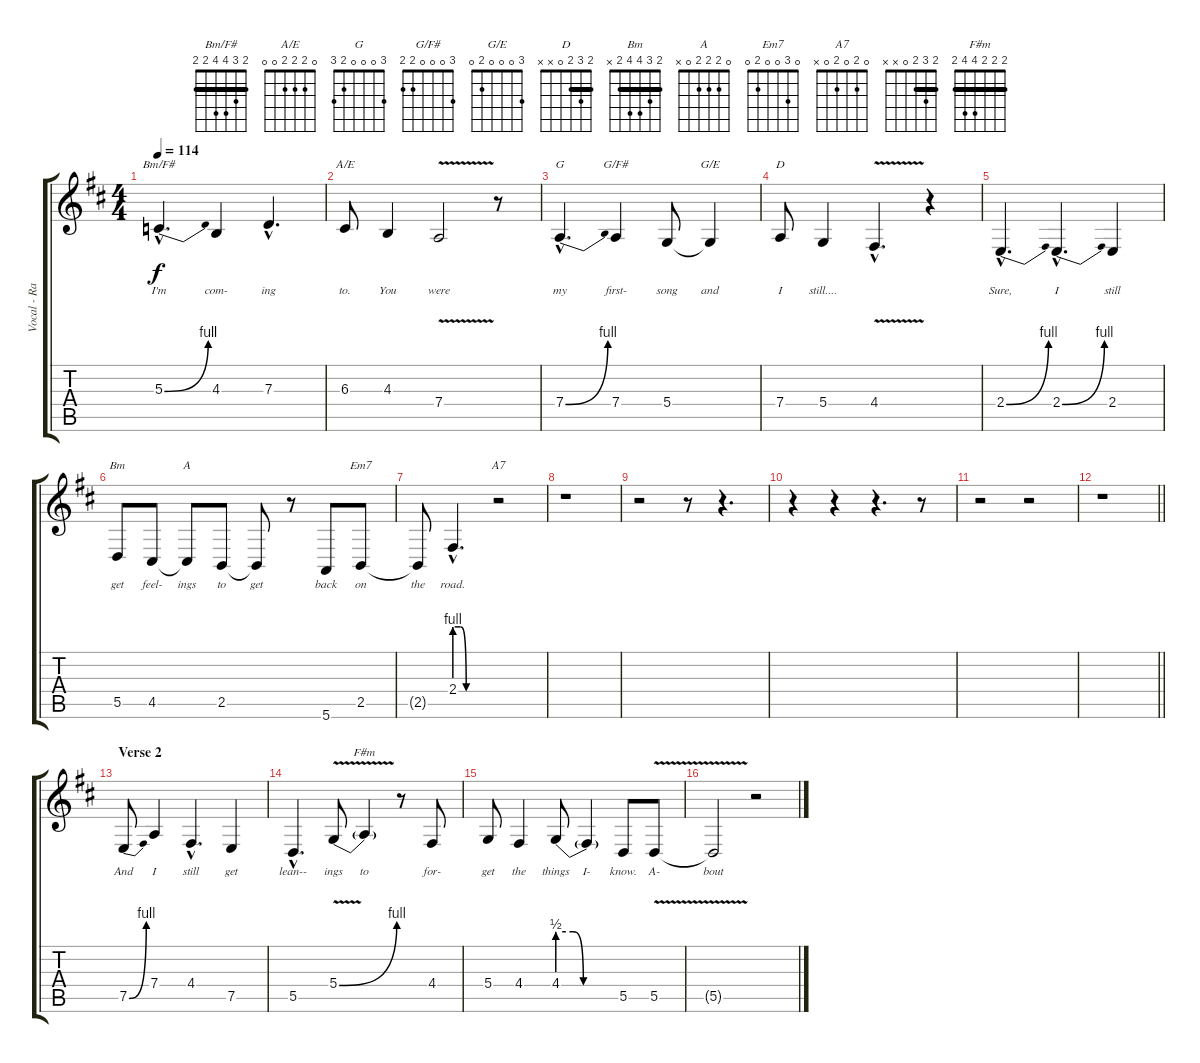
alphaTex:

\track ("Vocal - Ralph McTell" "Vocal - Ra") {instrument flute}
\staff {score tabs}
\tuning (E4 B3 G3 D3 A2 E2) {hide}
\chord ("Bm/F#" 2 3 4 4 2 2) {barre 2}
\chord ("A/E" 0 2 2 2 0 0)
\chord ("G" 3 0 0 0 2 3)
\chord ("G/F#" 3 0 0 0 2 2)
\chord ("G/E" 3 0 0 0 2 0)
\chord ("D" 2 3 2 0 x x) {barre 2}
\chord ("Bm" 2 3 4 4 2 x) {barre 2}
\chord ("A" 0 2 2 2 0 x)
\chord ("Em7" 0 3 0 0 2 0)
\chord ("A7" 0 2 0 2 0 x)
\chord (" " 2 3 2 0 x x) {barre 2}
\chord ("F#m" 2 2 2 4 4 2) {barre 2}
\ts (4 4)
\tempo 114
\clef g2
\ks d
5.3{be (bend 0 0 60 4) hac}.4{d ch "Bm/F#" lyrics (0 "I'm") lyrics (1 "") lyrics (2 "") lyrics (3 "") lyrics (4 "") dy f} 4.3.4{lyrics (0 "com-") lyrics (1 "") lyrics (2 "") lyrics (3 "") lyrics (4 "")} 7.3{hac}.4{d lyrics (0 "ing") lyrics (1 "") lyrics (2 "") lyrics (3 "") lyrics (4 "")} |
6.3.8{ch "A/E" lyrics (0 "to.") lyrics (1 "") lyrics (2 "") lyrics (3 "") lyrics (4 "")} 4.3.4{lyrics (0 "You") lyrics (1 "") lyrics (2 "") lyrics (3 "") lyrics (4 "")} 7.4{v}.2{lyrics (0 "were") lyrics (1 "") lyrics (2 "") lyrics (3 "") lyrics (4 "")} r.8 |
7.4{be (bend 0 0 60 4) hac}.4{d ch "G" lyrics (0 "my") lyrics (1 "") lyrics (2 "") lyrics (3 "") lyrics (4 "")} 7.4.4{ch "G/F#" lyrics (0 "first-") lyrics (1 "") lyrics (2 "") lyrics (3 "") lyrics (4 "")} 5.4.8{lyrics (0 "song") lyrics (1 "") lyrics (2 "") lyrics (3 "") lyrics (4 "")} 5.4{t}.4{ch "G/E" lyrics (0 "and") lyrics (1 "") lyrics (2 "") lyrics (3 "") lyrics (4 "")} |
7.4.8{ch "D" lyrics (0 "I") lyrics (1 "") lyrics (2 "") lyrics (3 "") lyrics (4 "")} 5.4.4{lyrics (0 "still....") lyrics (1 "") lyrics (2 "") lyrics (3 "") lyrics (4 "")} 4.4{v hac}.4{d lyrics (0 "") lyrics (1 "") lyrics (2 "") lyrics (3 "") lyrics (4 "")} r.4 |
2.4{be (bend 0 0 60 4) hac}.4{d lyrics (0 "Sure,") lyrics (1 "") lyrics (2 "") lyrics (3 "") lyrics (4 "")} 2.4{be (bend 0 0 60 4) hac}.4{d lyrics (0 "I") lyrics (1 "") lyrics (2 "") lyrics (3 "") lyrics (4 "")} 2.4.4{lyrics (0 "still") lyrics (1 "") lyrics (2 "") lyrics (3 "") lyrics (4 "")} |
5.5.8{ch "Bm" lyrics (0 "get") lyrics (1 "") lyrics (2 "") lyrics (3 "") lyrics (4 "")} 4.5.8{lyrics (0 "feel-") lyrics (1 "") lyrics (2 "") lyrics (3 "") lyrics (4 "")} 4.5{t}.8{ch "A" lyrics (0 "ings") lyrics (1 "") lyrics (2 "") lyrics (3 "") lyrics (4 "")} 2.5.8{lyrics (0 "to") lyrics (1 "") lyrics (2 "") lyrics (3 "") lyrics (4 "")} 2.5{t}.8{lyrics (0 "get") lyrics (1 "") lyrics (2 "") lyrics (3 "") lyrics (4 "")} r.8 5.6.8{lyrics (0 "back") lyrics (1 "") lyrics (2 "") lyrics (3 "") lyrics (4 "")} 2.5.8{ch "Em7" lyrics (0 "on") lyrics (1 "") lyrics (2 "") lyrics (3 "") lyrics (4 "")} |
2.5{t}.8{lyrics (0 "the") lyrics (1 "") lyrics (2 "") lyrics (3 "") lyrics (4 "")} 2.4{be (custom 0 4 10 4 20 0 40 0 60 0) hac}.4{d lyrics (0 "road.") lyrics (1 "") lyrics (2 "") lyrics (3 "") lyrics (4 "")} r.2{ch "A7"} |
r.1{ch " "} |
r.2 r.8 r.4{d} |
r.4 r.4 r.4{d} r.8 |
r.2 r.2 |
\barLineRight lightlight
r.1 |
\section ("" "Verse 2")
7.5{be (bend 0 0 60 4)}.8{lyrics (0 "And") lyrics (1 "") lyrics (2 "") lyrics (3 "") lyrics (4 "")} 7.4.4{lyrics (0 "I") lyrics (1 "") lyrics (2 "") lyrics (3 "") lyrics (4 "")} 4.4{hac}.4{d lyrics (0 "still") lyrics (1 "") lyrics (2 "") lyrics (3 "") lyrics (4 "")} 7.5.4{lyrics (0 "get") lyrics (1 "") lyrics (2 "") lyrics (3 "") lyrics (4 "")} |
5.5{hac}.4{d lyrics (0 "lean--") lyrics (1 "") lyrics (2 "") lyrics (3 "") lyrics (4 "")} 5.4{be (bend 0 0 60 4) v}.8{lyrics (0 "ings") lyrics (1 "") lyrics (2 "") lyrics (3 "") lyrics (4 "")} 5.4{t}.4{ch "F#m" lyrics (0 "to") lyrics (1 "") lyrics (2 "") lyrics (3 "") lyrics (4 "")} r.8 4.4.8{lyrics (0 "for-") lyrics (1 "") lyrics (2 "") lyrics (3 "") lyrics (4 "")} |
5.4.8{lyrics (0 "get") lyrics (1 "") lyrics (2 "") lyrics (3 "") lyrics (4 "")} 4.4.4{lyrics (0 "the") lyrics (1 "") lyrics (2 "") lyrics (3 "") lyrics (4 "")} 4.4{be (custom 0 2 15 2 25 0 40 0 60 0)}.8{lyrics (0 "things") lyrics (1 "") lyrics (2 "") lyrics (3 "") lyrics (4 "")} 4.4{t}.4{lyrics (0 "I-") lyrics (1 "") lyrics (2 "") lyrics (3 "") lyrics (4 "")} 5.5.8{lyrics (0 "know.") lyrics (1 "") lyrics (2 "") lyrics (3 "") lyrics (4 "")} 5.5{v}.8{lyrics (0 "A-") lyrics (1 "") lyrics (2 "") lyrics (3 "") lyrics (4 "")} |
5.5{t}.2{lyrics (0 "bout") lyrics (1 "") lyrics (2 "") lyrics (3 "") lyrics (4 "")} r.2
